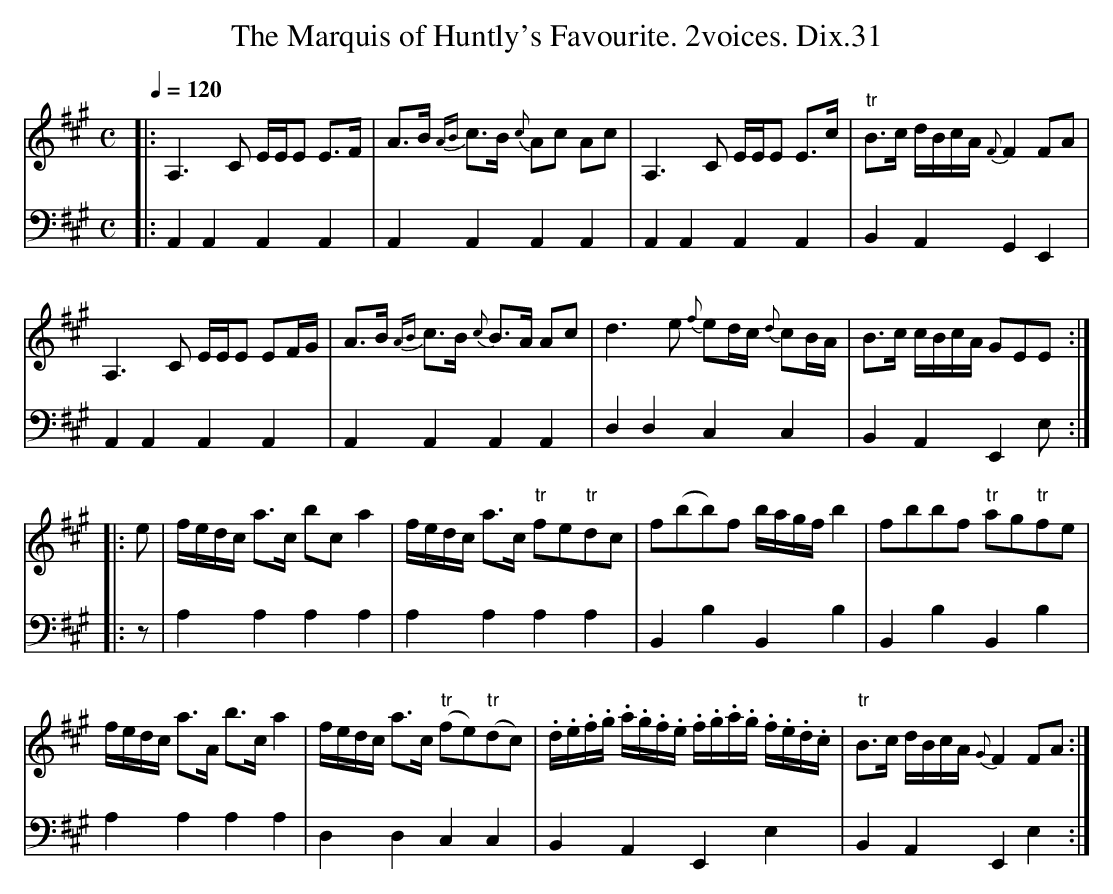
X:1
T:Marquis of Huntly's Favourite. 2voices. Dix.31, The
M:C
L:1/8
Q:1/4=120
K:A
[V:1]|:A,2> C2 E/E/E E>F|A>B {AB}c>B {c}Ac Ac|A,2>C2 E/E/E E>c|"tr"B>c d/B/c/A/ {F}F2 FA|
[V:2]|:A,,2A,,2A,,2A,,2|A,,2A,,2A,,2A,,2|A,,2A,,2A,,2A,,2|B,,2A,,2G,,2E,,2|
[V:1]A,2>C2 E/E/E EF/G/|A>B {AB}c>B {c}B>A Ac|d2> e2 {f}ed/c/ {d}cB/A/|B>c c/B/c/A/ GEE:|
[V:2]A,,2A,,2A,,2A,,2|A,,2A,,2A,,2A,,2|D,2D,2C,2C,2|B,,2A,,2E,,2E,:|
[V:1]|:e|f/e/d/c/ a>c bc a2|f/e/d/c/ a>c "tr"fe"tr"dc|f(bb)f b/a/g/f/b2|fbbf "tr"ag"tr"fe|
[V:2]|:z|A,2A,2A,2A,2|A,2A,2A,2A,2|B,,2B,2B,,2B,2|B,,2B,2B,,2B,2|
[V:1]f/e/d/c/ a>A b>ca2|f/e/d/c/ a>c ("tr"fe)("tr"dc)|.d/.e/.f/.g/ .a/.g/.f/.e/ .f/.g/.a/.g/ .f/.e/.d/.c/|"tr"B>c d/B/c/A/ {G}F2FA:|
[V:2]A,2A,2A,2A,2|D,2D,2C,2C,2|B,,2A,,2E,,2E,2|B,,2A,,2E,,2E,2:|
